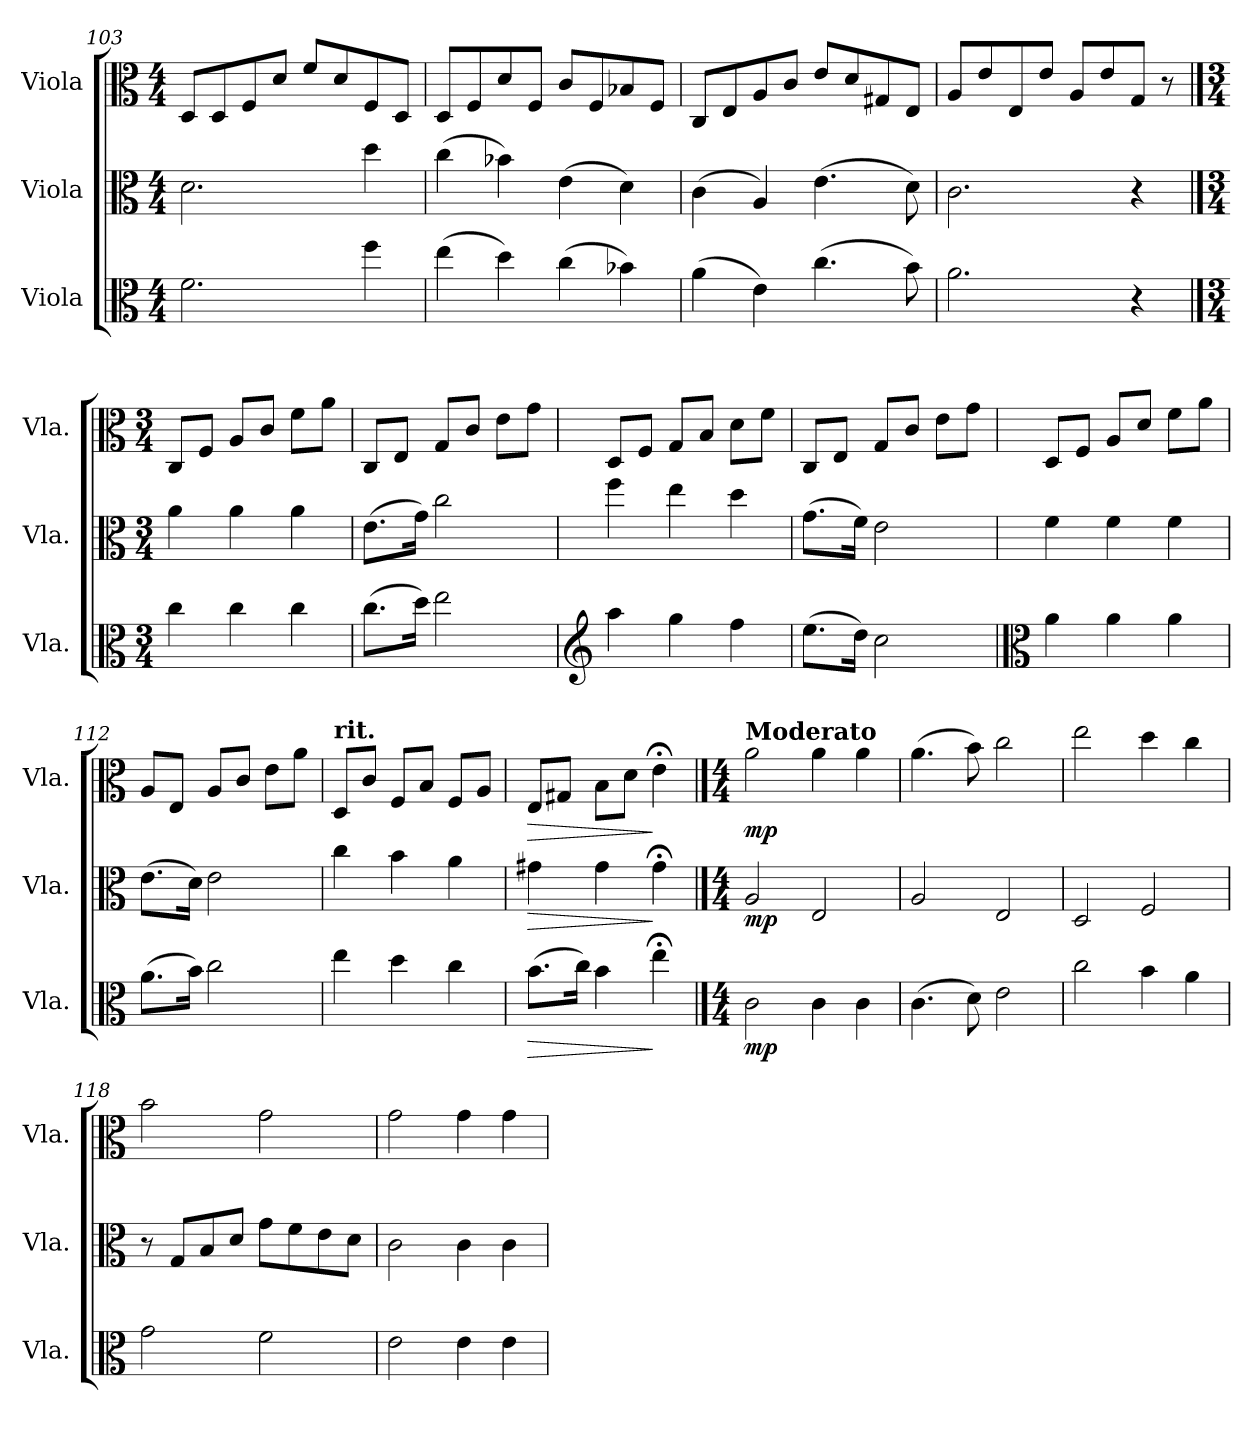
**kern	**dynam	**kern	**dynam	**kern	**dynam
*part3	*part3	*part2	*part2	*part1	*part1
*staff3	*staff3	*staff2	*staff2	*staff1	*staff1
*I"Viola	*	*I"Viola	*	*I"Viola	*
*I'Vla.	*	*I'Vla.	*	*I'Vla.	*
*clefC3	*	*clefC3	*	*clefC3	*
*k[]	*	*k[]	*	*k[]	*
*M4/4	*	*M4/4	*	*M4/4	*
=103	=103	=103	=103	=103	=103
2.f\	.	2.d\	.	8D/L	.
.	.	.	.	8D/	.
.	.	.	.	8F/	.
.	.	.	.	8d/J	.
.	.	.	.	8f/L	.
.	.	.	.	8d/	.
4ff\	.	4dd\	.	8F/	.
.	.	.	.	8D/J	.
=104	=104	=104	=104	=104	=104
(4ee\	.	(4cc\	.	8D/L	.
.	.	.	.	8F/	.
4dd\)	.	4b-X\)	.	8d/	.
.	.	.	.	8F/J	.
(4cc\	.	(4e\	.	8c/L	.
.	.	.	.	8F/	.
4b-X\)	.	4d\)	.	8B-X/	.
.	.	.	.	8F/J	.
!!LO:LB:g=z
=105	=105	=105	=105	=105	=105
(4a\	.	(4c\	.	8C/L	.
.	.	.	.	8E/	.
4e\)	.	4A/)	.	8A/	.
.	.	.	.	8c/J	.
(4.cc\	.	(4.e\	.	8e/L	.
.	.	.	.	8d/	.
.	.	.	.	8G#X/	.
8b\)	.	8d\)	.	8E/J	.
=106	=106	=106	=106	=106	=106
2.a\	.	2.c\	.	8A/L	.
.	.	.	.	8e/	.
.	.	.	.	8E/	.
.	.	.	.	8e/J	.
.	.	.	.	8A/L	.
.	.	.	.	8e/	.
4r	.	4r	.	8G/J	.
.	.	.	.	8r	.
==107	==107	==107	==107	==107	==107
*M3/4	*	*M3/4	*	*M3/4	*
4cc\	.	4a\	.	8C/L	.
.	.	.	.	8F/J	.
4cc\	.	4a\	.	8A/L	.
.	.	.	.	8c/J	.
4cc\	.	4a\	.	8f\L	.
.	.	.	.	8a\J	.
=108	=108	=108	=108	=108	=108
(8.cc\L	.	(8.e\L	.	8C/L	.
.	.	.	.	8E/J	.
16dd\Jk)	.	16g\Jk)	.	.	.
2ee\	.	2cc\	.	8G/L	.
.	.	.	.	8c/J	.
.	.	.	.	8e\L	.
.	.	.	.	8g\J	.
=109	=109	=109	=109	=109	=109
*clefG2	*	*	*	*	*
4aa\	.	4ff\	.	8D/L	.
.	.	.	.	8F/J	.
4gg\	.	4ee\	.	8G/L	.
.	.	.	.	8B/J	.
4ff\	.	4dd\	.	8d\L	.
.	.	.	.	8f\J	.
=110	=110	=110	=110	=110	=110
(8.ee\L	.	(8.g\L	.	8C/L	.
.	.	.	.	8E/J	.
16dd\Jk)	.	16f\Jk)	.	.	.
2cc\	.	2e\	.	8G/L	.
.	.	.	.	8c/J	.
.	.	.	.	8e\L	.
.	.	.	.	8g\J	.
!!LO:PB:g=z
=111	=111	=111	=111	=111	=111
*clefC3	*	*	*	*	*
4a\	.	4f\	.	8D/L	.
.	.	.	.	8F/J	.
4a\	.	4f\	.	8A/L	.
.	.	.	.	8d/J	.
4a\	.	4f\	.	8f\L	.
.	.	.	.	8a\J	.
=112	=112	=112	=112	=112	=112
(8.a\L	.	(8.e\L	.	8A/L	.
.	.	.	.	8E/J	.
16b\Jk)	.	16d\Jk)	.	.	.
2cc\	.	2e\	.	8A/L	.
.	.	.	.	8c/J	.
.	.	.	.	8e\L	.
.	.	.	.	8a\J	.
=113	=113	=113	=113	=113	=113
!	!	!	!	!LO:TX:a:B:t=rit.	!
4ee\	.	4cc\	.	8D/L	.
.	.	.	.	8c/J	.
4dd\	.	4b\	.	8F/L	.
.	.	.	.	8B/J	.
4cc\	.	4a\	.	8F/L	.
.	.	.	.	8A/J	.
=114	=114	=114	=114	=114	=114
!	!LO:HP:b	!	!LO:HP:b	!	!LO:HP:b
(8.b\L	>	4g#X\	>	8E/L	>
.	.	.	.	8G#X/J	.
16cc\Jk)	.	.	.	.	.
4b\	.	4g#\	.	8B\L	.
.	.	.	.	8d\J	.
4ee;<\	]	4g#;<\	]	4e;<\	]
==115	==115	==115	==115	==115	==115
*M4/4	*	*M4/4	*	*M4/4	*
!	!	!	!	!LO:TX:a:B:t=Moderato	!
!	!LO:DY:b	!	!LO:DY:b	!	!LO:DY:b
2c\	mp	2A/	mp	2a\	mp
4c\	.	2E/	.	4a\	.
4c\	.	.	.	4a\	.
=116	=116	=116	=116	=116	=116
(4.c\	.	2A/	.	(4.a\	.
8d\)	.	.	.	8b\)	.
2e\	.	2E/	.	2cc\	.
=117	=117	=117	=117	=117	=117
2cc\	.	2D/	.	2ee\	.
4b\	.	2F/	.	4dd\	.
4a\	.	.	.	4cc\	.
!!LO:LB:g=z
=118	=118	=118	=118	=118	=118
2g\	.	8r	.	2b\	.
.	.	8G/L	.	.	.
.	.	8B/	.	.	.
.	.	8d/J	.	.	.
2f\	.	8g\L	.	2g\	.
.	.	8f\	.	.	.
.	.	8e\	.	.	.
.	.	8d\J	.	.	.
=119	=119	=119	=119	=119	=119
2e\	.	2c\	.	2g\	.
4e\	.	4c\	.	4g\	.
4e\	.	4c\	.	4g\	.
=	=	=	=	=	=
*-	*-	*-	*-	*-	*-
